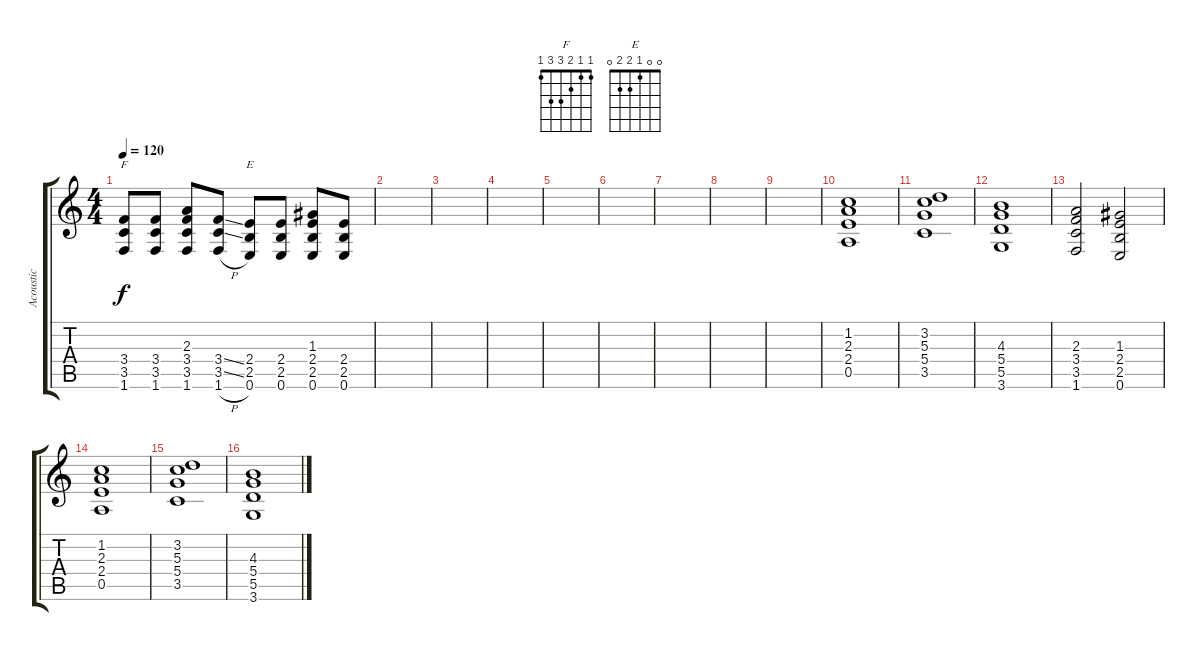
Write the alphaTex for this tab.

\track ("Acoustic" "Acoustic") {instrument acousticguitarsteel}
\staff {score tabs}
\tuning (E4 B3 G3 D3 A2 E2) {hide}
\chord ("F" 1 1 2 3 3 1)
\chord ("E" 0 0 1 2 2 0)
\ts (4 4)
\tempo 120
\clef g2
\ks c
(3.4 3.5 1.6).8{ch "F" dy f} (3.4 3.5 1.6).8 (2.3 3.4 3.5 1.6).8 (3.4{ss} 3.5{ss} 1.6{h}).8 (2.4 2.5 0.6).8{ch "E"} (2.4 2.5 0.6).8 (1.3 2.4 2.5 0.6).8 (2.4 2.5 0.6).8 |
|
|
|
|
|
|
|
|
(1.2 2.3 2.4 0.5).1{volume 16} |
(3.2 5.3 5.4 3.5).1 |
(4.3 5.4 5.5 3.6).1 |
(2.3 3.4 3.5 1.6).2 (1.3 2.4 2.5 0.6).2 |
(1.2 2.3 2.4 0.5).1{volume 16} |
(3.2 5.3 5.4 3.5).1 |
(4.3 5.4 5.5 3.6).1
